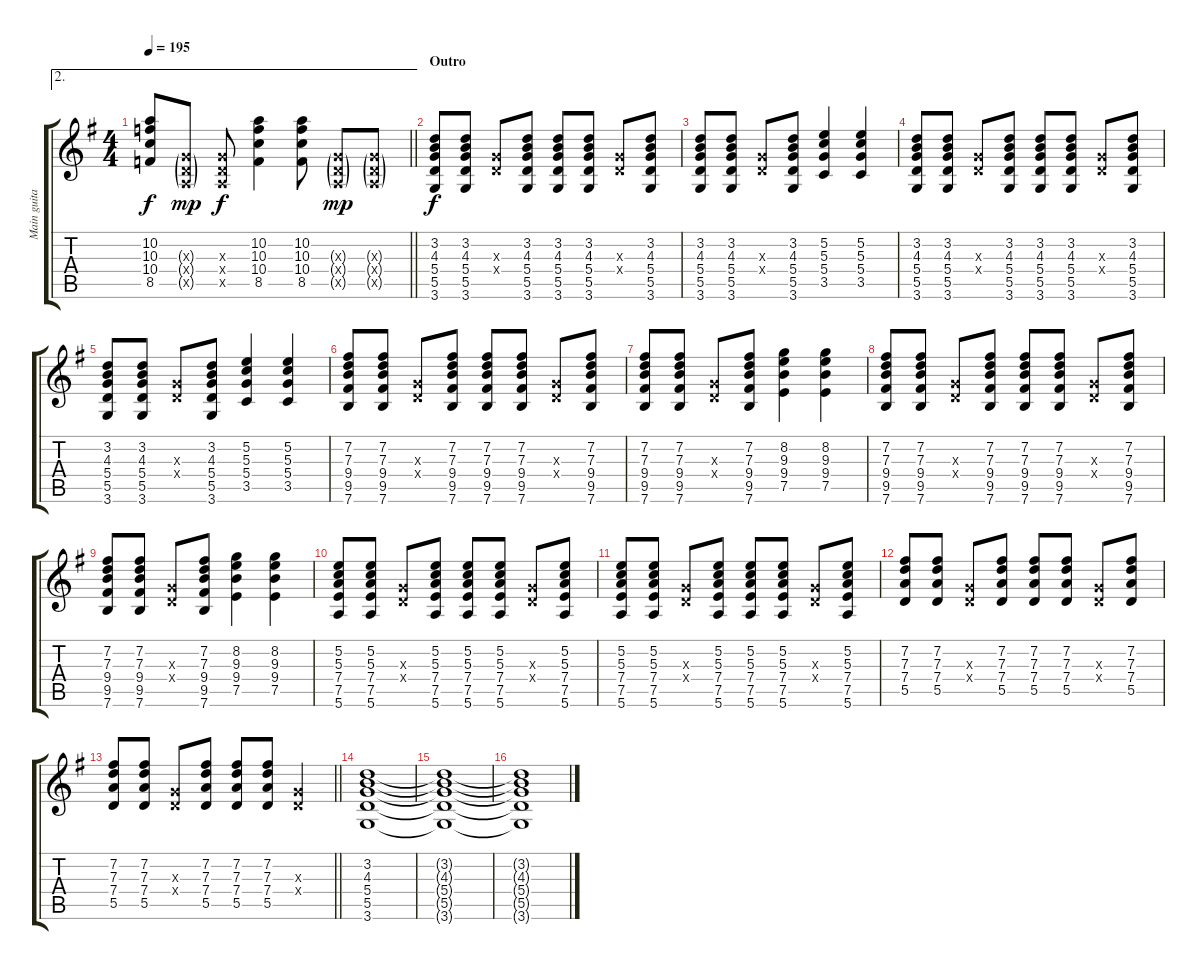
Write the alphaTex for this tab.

\track ("Main guitar" "Main guita") {instrument overdrivenguitar}
\staff {score tabs}
\tuning (E4 B3 G3 D3 A2 E2) {hide}
\ae 2
\ts (4 4)
\tempo 195
\clef g2
\barLineRight lightlight
\ks g
(10.2 10.3 10.4 8.5).8{dy f} (0.3{g x} 0.4{g x} 0.5{g x}).8{dy mp} (0.3{x} 0.4{x} 0.5{x}).8{dy f} (10.2 10.3 10.4 8.5).4 (10.2 10.3 10.4 8.5).8 (0.3{g x} 0.4{g x} 0.5{g x}).8{dy mp} (0.3{g x} 0.4{g x} 0.5{g x}).8 |
\section ("" "Outro")
(3.2 4.3 5.4 5.5 3.6).8{dy f volume 9 instrument overdrivenguitar} (3.2 4.3 5.4 5.5 3.6).8 (0.3{x} 0.4{x}).8 (3.2 4.3 5.4 5.5 3.6).8 (3.2 4.3 5.4 5.5 3.6).8 (3.2 4.3 5.4 5.5 3.6).8 (0.3{x} 0.4{x}).8 (3.2 4.3 5.4 5.5 3.6).8 |
(3.2 4.3 5.4 5.5 3.6).8 (3.2 4.3 5.4 5.5 3.6).8 (0.3{x} 0.4{x}).8 (3.2 4.3 5.4 5.5 3.6).8 (5.2 5.3 5.4 3.5).4 (5.2 5.3 5.4 3.5).4 |
(3.2 4.3 5.4 5.5 3.6).8 (3.2 4.3 5.4 5.5 3.6).8 (0.3{x} 0.4{x}).8 (3.2 4.3 5.4 5.5 3.6).8 (3.2 4.3 5.4 5.5 3.6).8 (3.2 4.3 5.4 5.5 3.6).8 (0.3{x} 0.4{x}).8 (3.2 4.3 5.4 5.5 3.6).8 |
(3.2 4.3 5.4 5.5 3.6).8 (3.2 4.3 5.4 5.5 3.6).8 (0.3{x} 0.4{x}).8 (3.2 4.3 5.4 5.5 3.6).8 (5.2 5.3 5.4 3.5).4 (5.2 5.3 5.4 3.5).4 |
(7.2 7.3 9.4 9.5 7.6).8 (7.2 7.3 9.4 9.5 7.6).8 (0.3{x} 0.4{x}).8 (7.2 7.3 9.4 9.5 7.6).8 (7.2 7.3 9.4 9.5 7.6).8 (7.2 7.3 9.4 9.5 7.6).8 (0.3{x} 0.4{x}).8 (7.2 7.3 9.4 9.5 7.6).8 |
(7.2 7.3 9.4 9.5 7.6).8 (7.2 7.3 9.4 9.5 7.6).8 (0.3{x} 0.4{x}).8 (7.2 7.3 9.4 9.5 7.6).8 (8.2 9.3 9.4 7.5).4 (8.2 9.3 9.4 7.5).4 |
(7.2 7.3 9.4 9.5 7.6).8 (7.2 7.3 9.4 9.5 7.6).8 (0.3{x} 0.4{x}).8 (7.2 7.3 9.4 9.5 7.6).8 (7.2 7.3 9.4 9.5 7.6).8 (7.2 7.3 9.4 9.5 7.6).8 (0.3{x} 0.4{x}).8 (7.2 7.3 9.4 9.5 7.6).8 |
(7.2 7.3 9.4 9.5 7.6).8 (7.2 7.3 9.4 9.5 7.6).8 (0.3{x} 0.4{x}).8 (7.2 7.3 9.4 9.5 7.6).8 (8.2 9.3 9.4 7.5).4 (8.2 9.3 9.4 7.5).4 |
(5.2 5.3 7.4 7.5 5.6).8 (5.2 5.3 7.4 7.5 5.6).8 (0.3{x} 0.4{x}).8 (5.2 5.3 7.4 7.5 5.6).8 (5.2 5.3 7.4 7.5 5.6).8 (5.2 5.3 7.4 7.5 5.6).8 (0.3{x} 0.4{x}).8 (5.2 5.3 7.4 7.5 5.6).8 |
(5.2 5.3 7.4 7.5 5.6).8 (5.2 5.3 7.4 7.5 5.6).8 (0.3{x} 0.4{x}).8 (5.2 5.3 7.4 7.5 5.6).8 (5.2 5.3 7.4 7.5 5.6).8 (5.2 5.3 7.4 7.5 5.6).8 (0.3{x} 0.4{x}).8 (5.2 5.3 7.4 7.5 5.6).8 |
(7.2 7.3 7.4 5.5).8 (7.2 7.3 7.4 5.5).8 (0.3{x} 0.4{x}).8 (7.2 7.3 7.4 5.5).8 (7.2 7.3 7.4 5.5).8 (7.2 7.3 7.4 5.5).8 (0.3{x} 0.4{x}).8 (7.2 7.3 7.4 5.5).8 |
\barLineRight lightlight
(7.2 7.3 7.4 5.5).8 (7.2 7.3 7.4 5.5).8 (0.3{x} 0.4{x}).8 (7.2 7.3 7.4 5.5).8 (7.2 7.3 7.4 5.5).8 (7.2 7.3 7.4 5.5).8 (0.3{x} 0.4{x}).4 |
(3.2 4.3 5.4 5.5 3.6).1{volume 0} |
(3.2{t} 4.3{t} 5.4{t} 5.5{t} 3.6{t}).1 |
(3.2{t} 4.3{t} 5.4{t} 5.5{t} 3.6{t}).1
